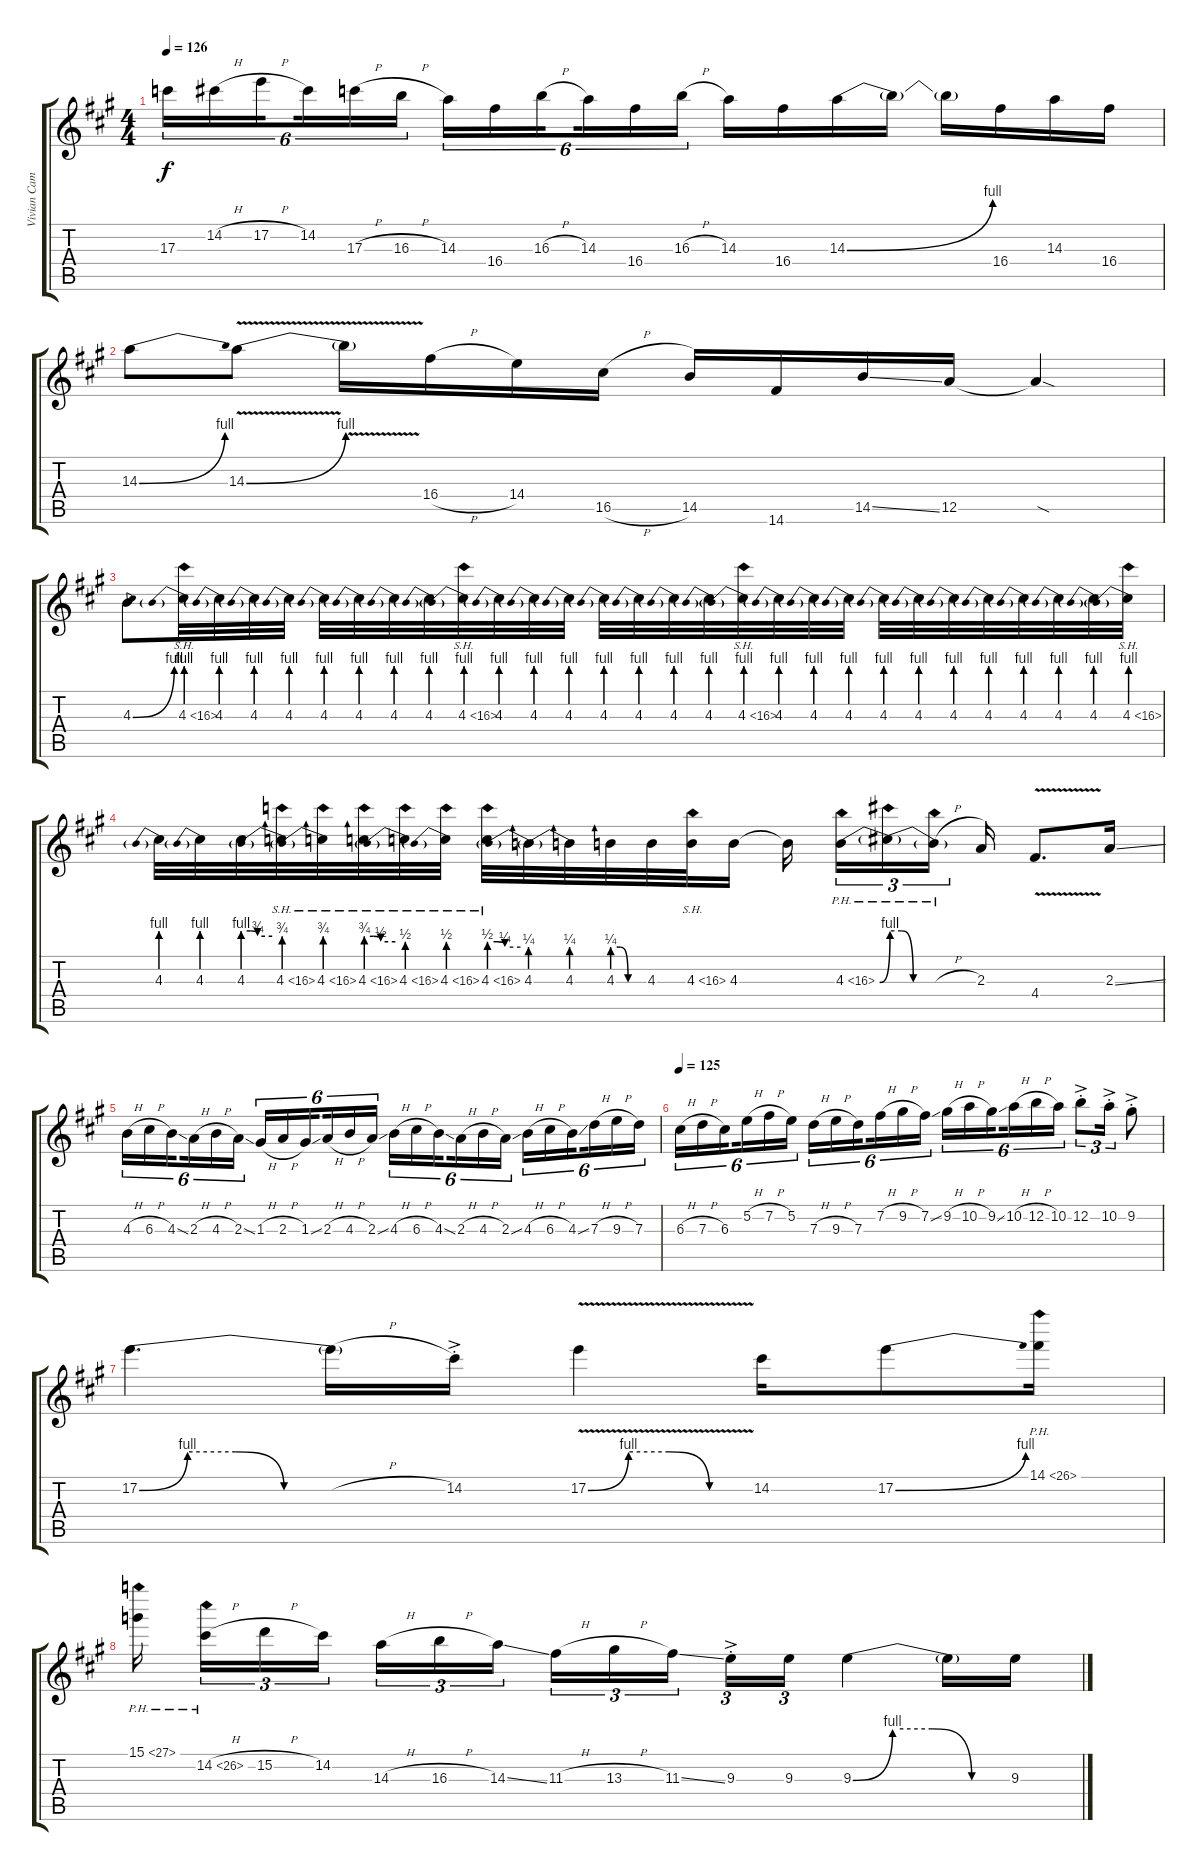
\track ("Vivian Campbell Lead" "Vivian Cam") {instrument distortionguitar}
\staff {score tabs}
\tuning (E4 B3 G3 D3 A2 E2) {hide}
\ts (4 4)
\tempo 126
\clef g2
\ks f#minor
17.3.16{tu (6 4) dy f} 14.2{h}.16{tu (6 4)} 17.2{h}.16{tu (6 4) beam splitsecondary} 14.2.16{tu (6 4)} 17.3{h}.16{tu (6 4)} 16.3{h}.16{tu (6 4)} 14.3.16{tu (6 4)} 16.4.16{tu (6 4)} 16.3{h}.16{tu (6 4) beam splitsecondary} 14.3.16{tu (6 4)} 16.4.16{tu (6 4)} 16.3{h}.16{tu (6 4)} 14.3.16 16.4.16 14.3{be (bend 0 0 60 4)}.16 14.3{t}.16 14.3{t}.16 16.4.16 14.3.16 16.4.16 |
14.3{be (bend 0 0 60 4)}.8 14.3{be (bend 0 0 60 4) v}.8 14.3{v t}.16 16.4{h}.16 14.4.16 16.5{h}.16 14.5.16 14.6.16 14.5{ss}.16 12.5.16 12.5{sod t}.4 |
4.3{be (bend 0 0 60 4)}.8 4.3{be (prebend 0 4 60 4) sh 12}.32 4.3{be (prebend 0 4 60 4)}.32 4.3{be (prebend 0 4 60 4)}.32 4.3{be (prebend 0 4 60 4)}.32 4.3{be (prebend 0 4 60 4)}.32 4.3{be (prebend 0 4 60 4)}.32 4.3{be (prebend 0 4 60 4)}.32 4.3{be (prebend 0 4 60 4)}.32 4.3{be (prebend 0 4 60 4) sh 12}.32 4.3{be (prebend 0 4 60 4)}.32 4.3{be (prebend 0 4 60 4)}.32 4.3{be (prebend 0 4 60 4)}.32 4.3{be (prebend 0 4 60 4)}.32 4.3{be (prebend 0 4 60 4)}.32 4.3{be (prebend 0 4 60 4)}.32 4.3{be (prebend 0 4 60 4)}.32 4.3{be (prebend 0 4 60 4) sh 12}.32 4.3{be (prebend 0 4 60 4)}.32 4.3{be (prebend 0 4 60 4)}.32 4.3{be (prebend 0 4 60 4)}.32 4.3{be (prebend 0 4 60 4)}.32 4.3{be (prebend 0 4 60 4)}.32 4.3{be (prebend 0 4 60 4)}.32 4.3{be (prebend 0 4 60 4)}.32 4.3{be (prebend 0 4 60 4)}.32 4.3{be (prebend 0 4 60 4)}.32 4.3{be (prebend 0 4 60 4)}.32 4.3{be (prebend 0 4 60 4) sh 12}.32 |
4.3{be (prebend 0 4 60 4)}.32 4.3{be (prebend 0 4 60 4)}.32 4.3{be (custom 0 4 15 4 30 3 60 3)}.32 4.3{be (prebend 0 3 60 3) sh 12}.32 4.3{be (prebend 0 3 60 3) sh 12}.32 4.3{be (custom 0 3 15 3 30 2 60 2) sh 12}.32 4.3{be (prebend 0 2 60 2) sh 12}.32 4.3{be (prebend 0 2 60 2) sh 12}.32 4.3{be (custom 0 2 15 2 30 1 60 1) sh 12}.32 4.3{be (prebend 0 1 60 1)}.32 4.3{be (prebend 0 1 60 1)}.32 4.3{be (custom 0 1 15 1 30 0 60 0)}.32 4.3.32 4.3{sh 12}.32 4.3.16 4.3{t}.16{beam splitsecondary} 4.3{be (bend 0 0 60 4) ph 12}.16{tu (3 2)} 4.3{be (custom 0 4 15 4 30 0 60 0) ph 12 t}.16{tu (3 2)} 4.3{be (hold 0 0 60 0) ph 12 h t}.16{tu (3 2) beam splitsecondary} 2.3.16 4.4{v}.8{d} 2.3{ss}.16 |
4.3{h}.16{tu (6 4)} 6.3{h}.16{tu (6 4)} 4.3{ss}.16{tu (6 4) beam splitsecondary} 2.3{h}.16{tu (6 4)} 4.3{h}.16{tu (6 4)} 2.3{ss}.16{tu (6 4)} 1.3{h}.16{tu (6 4)} 2.3{h}.16{tu (6 4)} 1.3{ss}.16{tu (6 4) beam splitsecondary} 2.3{h}.16{tu (6 4)} 4.3{h}.16{tu (6 4)} 2.3{ss}.16{tu (6 4)} 4.3{h}.16{tu (6 4)} 6.3{h}.16{tu (6 4)} 4.3{ss}.16{tu (6 4) beam splitsecondary} 2.3{h}.16{tu (6 4)} 4.3{h}.16{tu (6 4)} 2.3{ss}.16{tu (6 4)} 4.3{h}.16{tu (6 4)} 6.3{h}.16{tu (6 4)} 4.3{ss}.16{tu (6 4) beam splitsecondary} 7.3{h}.16{tu (6 4)} 9.3{h}.16{tu (6 4)} 7.3.16{tu (6 4)} |
\tempo 125
6.3{h}.16{tu (6 4)} 7.3{h}.16{tu (6 4)} 6.3.16{tu (6 4) beam splitsecondary} 5.2{h}.16{tu (6 4)} 7.2{h}.16{tu (6 4)} 5.2.16{tu (6 4)} 7.3{h}.16{tu (6 4)} 9.3{h}.16{tu (6 4)} 7.3.16{tu (6 4) beam splitsecondary} 7.2{h}.16{tu (6 4)} 9.2{h}.16{tu (6 4)} 7.2{ss}.16{tu (6 4)} 9.2{h}.16{tu (6 4)} 10.2{h}.16{tu (6 4)} 9.2{ss}.16{tu (6 4) beam splitsecondary} 10.2{h}.16{tu (6 4)} 12.2{h}.16{tu (6 4)} 10.2.16{tu (6 4)} 12.2{ac st}.8{tu (3 2)} 10.2{ac st}.16{tu (3 2)} 9.2{ac st}.8 |
17.2{be (custom 0 0 15 4 30 4 45 0 60 0)}.4{d} 17.2{be (hold 0 0 60 0) h t}.16 14.2{ac st}.16 17.2{be (custom 0 0 15 4 30 4 45 0 60 0) v}.4 14.2.16 17.2{be (bend 0 0 60 4)}.8 14.1{ph 12}.16 |
15.1{ph 12}.16{beam splitsecondary} 14.2{ph 12 h}.16{tu (3 2)} 15.2{h}.16{tu (3 2)} 14.2.16{tu (3 2) beam splitsecondary} 14.3{h}.16{tu (3 2)} 16.3{h}.16{tu (3 2)} 14.3{ss}.16{tu (3 2) beam splitsecondary} 11.3{h}.16{tu (3 2)} 13.3{h}.16{tu (3 2)} 11.3{ss}.16{tu (3 2) beam splitsecondary} 9.3{ac st}.16{tu (3 2)} 9.3.16{tu (3 2)} 9.3{be (custom 0 0 15 4 30 4 45 0 60 0)}.4 9.3{t}.16 9.3{ss}.16
